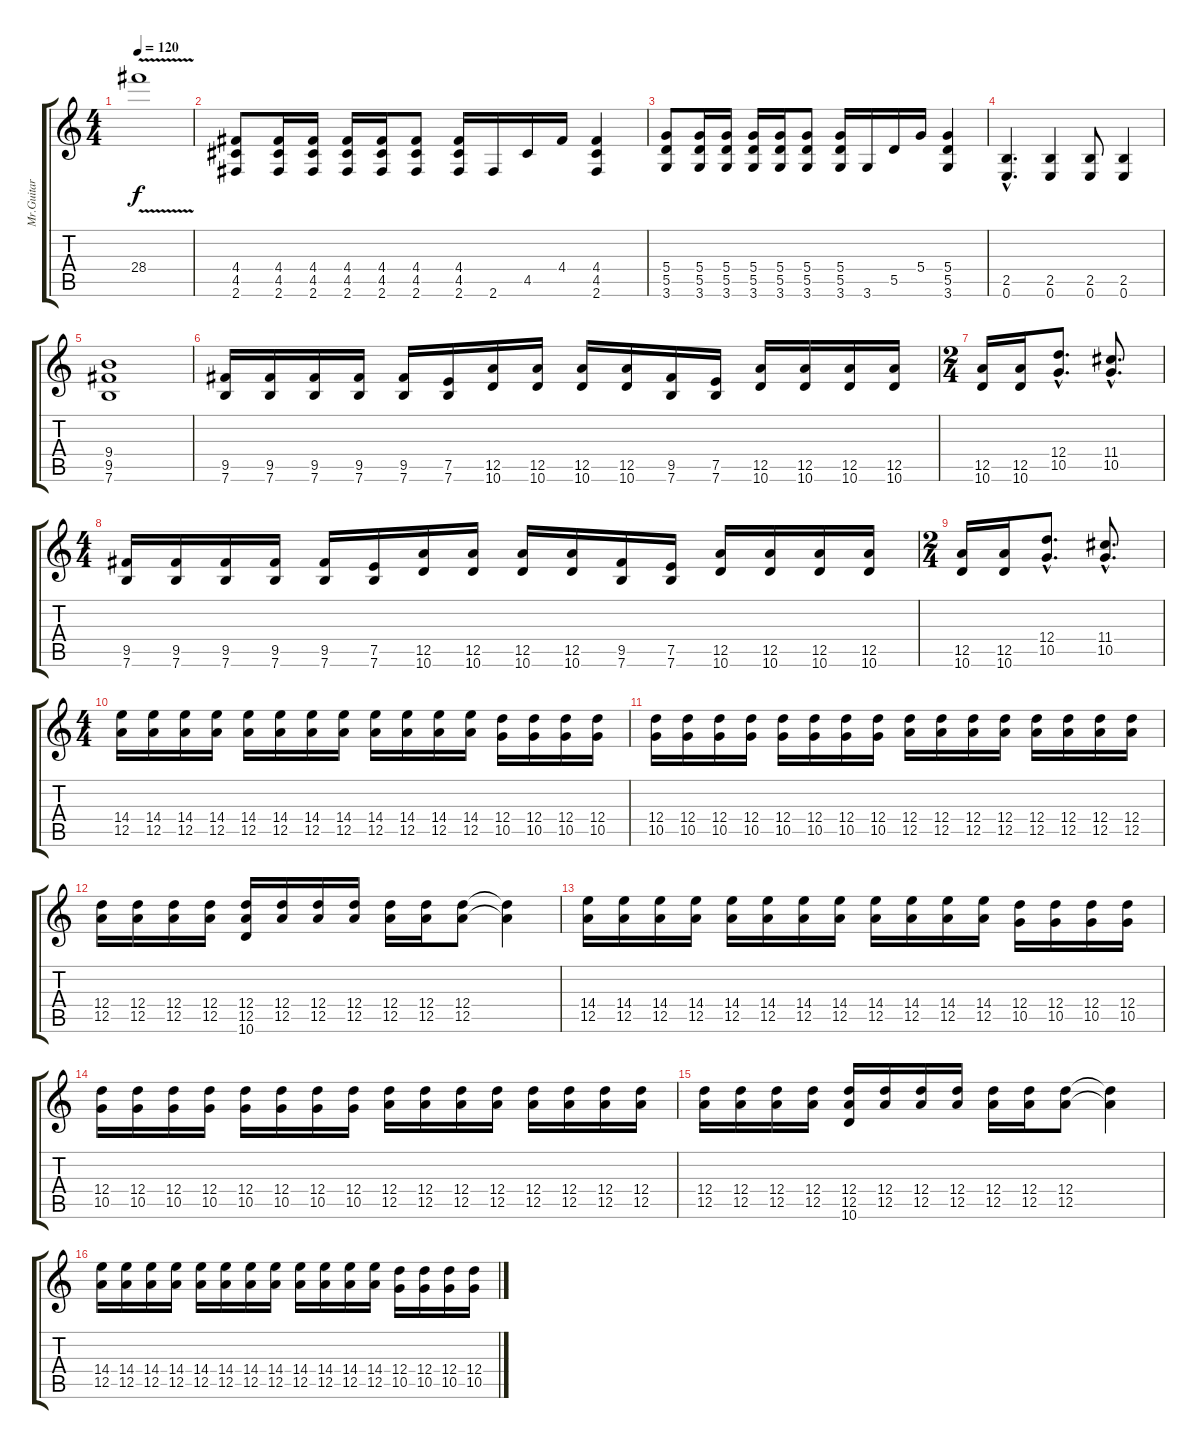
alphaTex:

\track ("Mr.Guitar" "Mr.Guitar") {instrument acousticguitarsteel}
\staff {score tabs}
\tuning (E4 B3 G3 D3 A2 E2) {hide}
\ts (4 4)
\tempo 120
\clef g2
\ks c
28.4{v}.1{dy f} |
(4.4 4.5 2.6).8 (4.4 4.5 2.6).16 (4.4 4.5 2.6).16 (4.4 4.5 2.6).16 (4.4 4.5 2.6).16 (4.4 4.5 2.6).8 (4.4 4.5 2.6).16 2.6.16 4.5.16 4.4.16 (4.4 4.5 2.6).4 |
(5.4 5.5 3.6).8 (5.4 5.5 3.6).16 (5.4 5.5 3.6).16 (5.4 5.5 3.6).16 (5.4 5.5 3.6).16 (5.4 5.5 3.6).8 (5.4 5.5 3.6).16 3.6.16 5.5.16 5.4.16 (5.4 5.5 3.6).4 |
(2.5{hac} 0.6{hac}).4{d} (2.5 0.6).4 (2.5 0.6).8 (2.5 0.6).4 |
(9.4 9.5 7.6).1{volume 13 balance 3} |
(9.5 7.6).16 (9.5 7.6).16 (9.5 7.6).16 (9.5 7.6).16 (9.5 7.6).16 (7.5 7.6).16 (12.5 10.6).16 (12.5 10.6).16 (12.5 10.6).16 (12.5 10.6).16 (9.5 7.6).16 (7.5 7.6).16 (12.5 10.6).16 (12.5 10.6).16 (12.5 10.6).16 (12.5 10.6).16 |
\ts (2 4)
(12.5 10.6).16 (12.5 10.6).16 (12.4{hac} 10.5{hac}).8{d} (11.4{hac} 10.5{hac}).8{d} |
\ts (4 4)
(9.5 7.6).16 (9.5 7.6).16 (9.5 7.6).16 (9.5 7.6).16 (9.5 7.6).16 (7.5 7.6).16 (12.5 10.6).16 (12.5 10.6).16 (12.5 10.6).16 (12.5 10.6).16 (9.5 7.6).16 (7.5 7.6).16 (12.5 10.6).16 (12.5 10.6).16 (12.5 10.6).16 (12.5 10.6).16 |
\ts (2 4)
(12.5 10.6).16 (12.5 10.6).16 (12.4{hac} 10.5{hac}).8{d} (11.4{hac} 10.5{hac}).8{d} |
\ts (4 4)
(14.4 12.5).16 (14.4 12.5).16 (14.4 12.5).16 (14.4 12.5).16 (14.4 12.5).16 (14.4 12.5).16 (14.4 12.5).16 (14.4 12.5).16 (14.4 12.5).16 (14.4 12.5).16 (14.4 12.5).16 (14.4 12.5).16 (12.4 10.5).16 (12.4 10.5).16 (12.4 10.5).16 (12.4 10.5).16 |
(12.4 10.5).16 (12.4 10.5).16 (12.4 10.5).16 (12.4 10.5).16 (12.4 10.5).16 (12.4 10.5).16 (12.4 10.5).16 (12.4 10.5).16 (12.4 12.5).16 (12.4 12.5).16 (12.4 12.5).16 (12.4 12.5).16 (12.4 12.5).16 (12.4 12.5).16 (12.4 12.5).16 (12.4 12.5).16 |
(12.4 12.5).16 (12.4 12.5).16 (12.4 12.5).16 (12.4 12.5).16 (12.4 12.5 10.6).16 (12.4 12.5).16 (12.4 12.5).16 (12.4 12.5).16 (12.4 12.5).16 (12.4 12.5).16 (12.4 12.5).8 (12.4{t} 12.5{t}).4 |
(14.4 12.5).16{volume 13} (14.4 12.5).16 (14.4 12.5).16 (14.4 12.5).16 (14.4 12.5).16 (14.4 12.5).16 (14.4 12.5).16 (14.4 12.5).16 (14.4 12.5).16 (14.4 12.5).16 (14.4 12.5).16 (14.4 12.5).16 (12.4 10.5).16 (12.4 10.5).16 (12.4 10.5).16 (12.4 10.5).16 |
(12.4 10.5).16 (12.4 10.5).16 (12.4 10.5).16 (12.4 10.5).16 (12.4 10.5).16 (12.4 10.5).16 (12.4 10.5).16 (12.4 10.5).16 (12.4 12.5).16 (12.4 12.5).16 (12.4 12.5).16 (12.4 12.5).16 (12.4 12.5).16 (12.4 12.5).16 (12.4 12.5).16 (12.4 12.5).16 |
(12.4 12.5).16 (12.4 12.5).16 (12.4 12.5).16 (12.4 12.5).16 (12.4 12.5 10.6).16 (12.4 12.5).16 (12.4 12.5).16 (12.4 12.5).16 (12.4 12.5).16 (12.4 12.5).16 (12.4 12.5).8 (12.4{t} 12.5{t}).4 |
(14.4 12.5).16 (14.4 12.5).16 (14.4 12.5).16 (14.4 12.5).16 (14.4 12.5).16 (14.4 12.5).16 (14.4 12.5).16 (14.4 12.5).16 (14.4 12.5).16 (14.4 12.5).16 (14.4 12.5).16 (14.4 12.5).16 (12.4 10.5).16 (12.4 10.5).16 (12.4 10.5).16 (12.4 10.5).16
